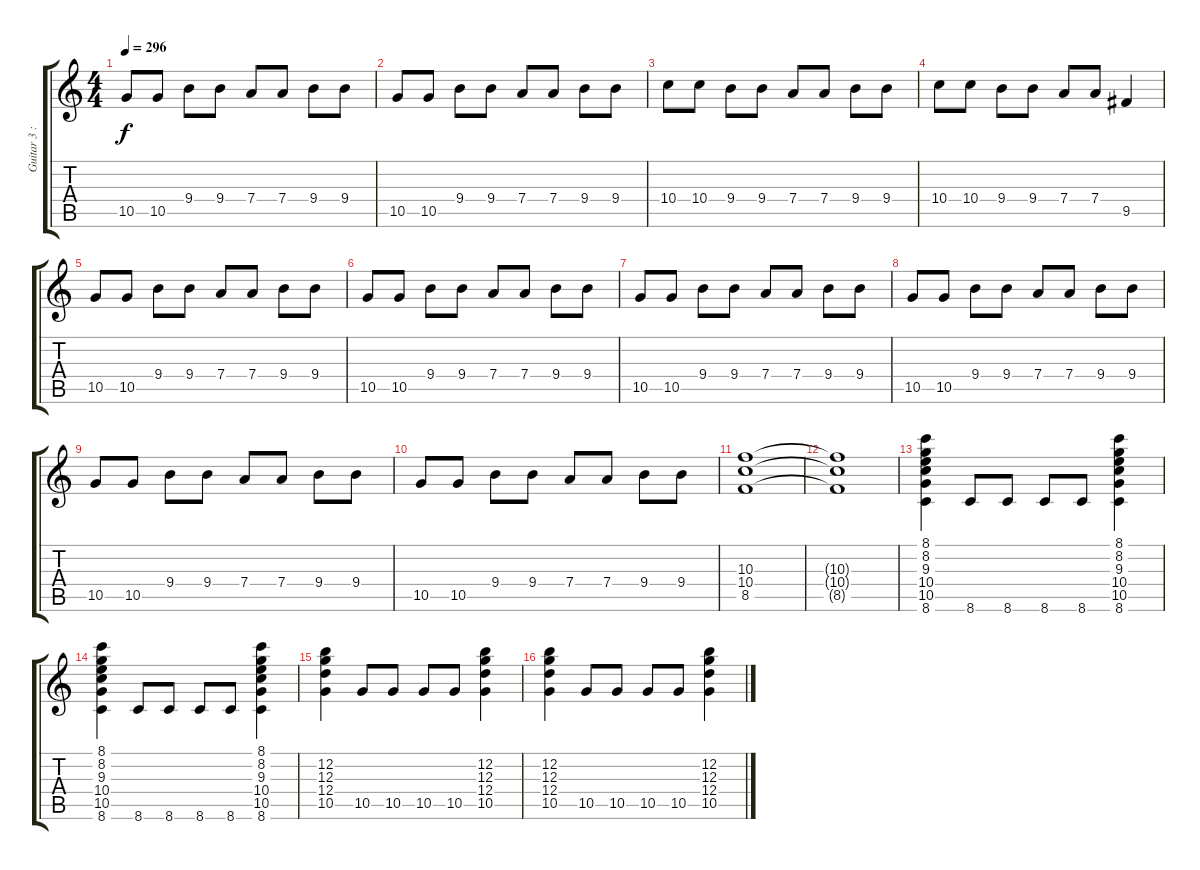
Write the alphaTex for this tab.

\track ("Guitar 3 : Rafael" "Guitar 3 :") {instrument overdrivenguitar}
\staff {score tabs}
\tuning (E4 B3 G3 D3 A2 E2) {hide}
\ts (4 4)
\tempo 296
\clef g2
\ks c
10.5.8{dy f} 10.5.8 9.4.8 9.4.8 7.4.8 7.4.8 9.4.8 9.4.8 |
10.5.8 10.5.8 9.4.8 9.4.8 7.4.8 7.4.8 9.4.8 9.4.8 |
10.4.8 10.4.8 9.4.8 9.4.8 7.4.8 7.4.8 9.4.8 9.4.8 |
10.4.8 10.4.8 9.4.8 9.4.8 7.4.8 7.4.8 9.5.4 |
10.5.8 10.5.8 9.4.8 9.4.8 7.4.8 7.4.8 9.4.8 9.4.8 |
10.5.8 10.5.8 9.4.8 9.4.8 7.4.8 7.4.8 9.4.8 9.4.8 |
10.5.8 10.5.8 9.4.8 9.4.8 7.4.8 7.4.8 9.4.8 9.4.8 |
10.5.8 10.5.8 9.4.8 9.4.8 7.4.8 7.4.8 9.4.8 9.4.8 |
10.5.8 10.5.8 9.4.8 9.4.8 7.4.8 7.4.8 9.4.8 9.4.8 |
10.5.8 10.5.8 9.4.8 9.4.8 7.4.8 7.4.8 9.4.8 9.4.8 |
(10.3 10.4 8.5).1 |
(10.3{t} 10.4{t} 8.5{t}).1 |
(8.1 8.2 9.3 10.4 10.5 8.6).4 8.6.8 8.6.8 8.6.8 8.6.8 (8.1 8.2 9.3 10.4 10.5 8.6).4 |
(8.1 8.2 9.3 10.4 10.5 8.6).4 8.6.8 8.6.8 8.6.8 8.6.8 (8.1 8.2 9.3 10.4 10.5 8.6).4 |
(12.2 12.3 12.4 10.5).4 10.5.8 10.5.8 10.5.8 10.5.8 (12.2 12.3 12.4 10.5).4 |
(12.2 12.3 12.4 10.5).4 10.5.8 10.5.8 10.5.8 10.5.8 (12.2 12.3 12.4 10.5).4
